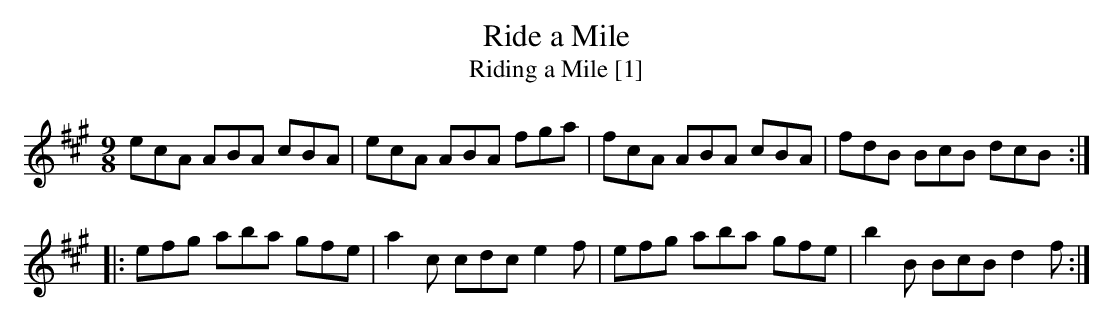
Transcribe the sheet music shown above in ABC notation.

X:1
T:Ride a Mile
T:Riding a Mile [1]
M:9/8
L:1/8
K:A
ecA ABA cBA | ecA ABA fga | fcA ABA cBA | fdB BcB dcB :|
|: efg aba gfe | a2c cdc e2f | efg aba gfe | b2B BcB d2f :|
